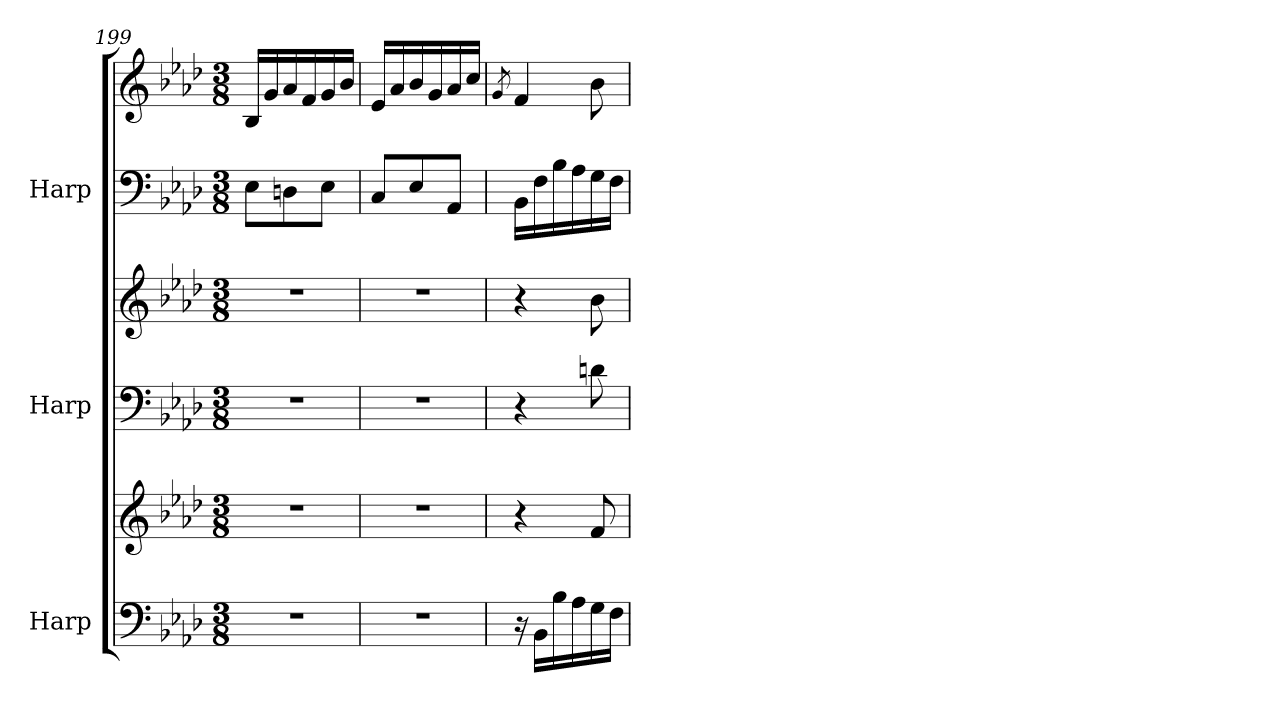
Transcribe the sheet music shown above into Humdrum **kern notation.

**kern	**kern	**kern	**kern	**kern	**kern
*part3	*part3	*part2	*part2	*part1	*part1
*staff6	*staff5	*staff4	*staff3	*staff2	*staff1
*I"Harp	*	*I"Harp	*	*I"Harp	*
*I'Hp	*	*I'Hp	*	*I'Hp	*
*clefF4	*clefG2	*clefF4	*clefG2	*clefF4	*clefG2
*k[b-e-a-d-]	*k[b-e-a-d-]	*k[b-e-a-d-]	*k[b-e-a-d-]	*k[b-e-a-d-]	*k[b-e-a-d-]
*M3/8	*M3/8	*M3/8	*M3/8	*M3/8	*M3/8
=199	=199	=199	=199	=199	=199
4.r	4.r	4.r	4.r	8E-\L	16B-/LL
.	.	.	.	.	16g/
.	.	.	.	8Dn\	16a-/
.	.	.	.	.	16f/
.	.	.	.	8E-\J	16g/
.	.	.	.	.	16b-/JJ
=200	=200	=200	=200	=200	=200
4.r	4.r	4.r	4.r	8C/L	16e-/LL
.	.	.	.	.	16a-/
.	.	.	.	8E-/	16b-/
.	.	.	.	.	16g/
.	.	.	.	8AA-/J	16a-/
.	.	.	.	.	16cc/JJ
!!LO:LB:g=z
=201	=201	=201	=201	=201	=201
.	.	.	.	.	8qg/
16r	4r	4r	4r	16BB-\LL	4f/
16BB-\LL	.	.	.	16F\	.
16B-\	.	.	.	16B-\	.
16A-\	.	.	.	16A-\	.
16G\	8f/	8dn\	8b-\	16G\	8b-\
16F\JJ	.	.	.	16F\JJ	.
=	=	=	=	=	=
*-	*-	*-	*-	*-	*-
